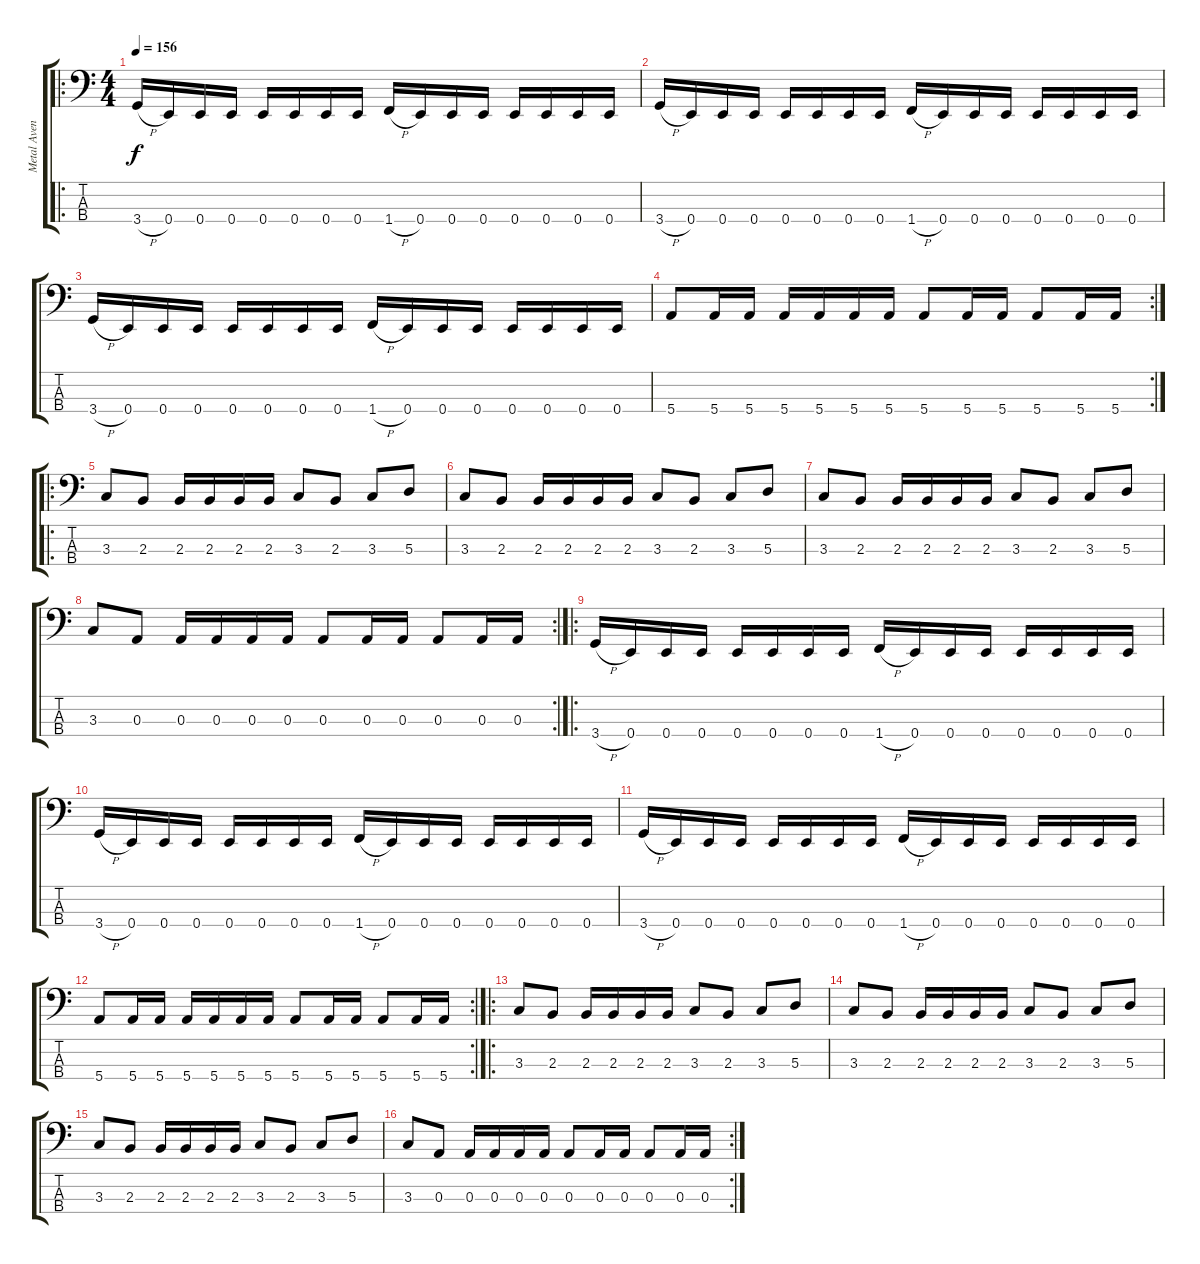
\track ("Metal Avenger" "Metal Aven") {instrument electricbasspick}
\staff {score tabs}
\tuning (G2 D2 A1 E1) {hide}
\ro
\ts (4 4)
\tempo 156
\clef f4
\ks c
3.4{h}.16{dy f} 0.4.16 0.4.16 0.4.16 0.4.16 0.4.16 0.4.16 0.4.16 1.4{h}.16 0.4.16 0.4.16 0.4.16 0.4.16 0.4.16 0.4.16 0.4.16 |
3.4{h}.16 0.4.16 0.4.16 0.4.16 0.4.16 0.4.16 0.4.16 0.4.16 1.4{h}.16 0.4.16 0.4.16 0.4.16 0.4.16 0.4.16 0.4.16 0.4.16 |
3.4{h}.16 0.4.16 0.4.16 0.4.16 0.4.16 0.4.16 0.4.16 0.4.16 1.4{h}.16 0.4.16 0.4.16 0.4.16 0.4.16 0.4.16 0.4.16 0.4.16 |
\rc 2
5.4.8 5.4.16 5.4.16 5.4.16 5.4.16 5.4.16 5.4.16 5.4.8 5.4.16 5.4.16 5.4.8 5.4.16 5.4.16 |
\ro
3.3.8 2.3.8 2.3.16 2.3.16 2.3.16 2.3.16 3.3.8 2.3.8 3.3.8 5.3.8 |
3.3.8 2.3.8 2.3.16 2.3.16 2.3.16 2.3.16 3.3.8 2.3.8 3.3.8 5.3.8 |
3.3.8 2.3.8 2.3.16 2.3.16 2.3.16 2.3.16 3.3.8 2.3.8 3.3.8 5.3.8 |
\rc 2
3.3.8 0.3.8 0.3.16 0.3.16 0.3.16 0.3.16 0.3.8 0.3.16 0.3.16 0.3.8 0.3.16 0.3.16 |
\ro
3.4{h}.16 0.4.16 0.4.16 0.4.16 0.4.16 0.4.16 0.4.16 0.4.16 1.4{h}.16 0.4.16 0.4.16 0.4.16 0.4.16 0.4.16 0.4.16 0.4.16 |
3.4{h}.16 0.4.16 0.4.16 0.4.16 0.4.16 0.4.16 0.4.16 0.4.16 1.4{h}.16 0.4.16 0.4.16 0.4.16 0.4.16 0.4.16 0.4.16 0.4.16 |
3.4{h}.16 0.4.16 0.4.16 0.4.16 0.4.16 0.4.16 0.4.16 0.4.16 1.4{h}.16 0.4.16 0.4.16 0.4.16 0.4.16 0.4.16 0.4.16 0.4.16 |
\rc 2
5.4.8 5.4.16 5.4.16 5.4.16 5.4.16 5.4.16 5.4.16 5.4.8 5.4.16 5.4.16 5.4.8 5.4.16 5.4.16 |
\ro
3.3.8 2.3.8 2.3.16 2.3.16 2.3.16 2.3.16 3.3.8 2.3.8 3.3.8 5.3.8 |
3.3.8 2.3.8 2.3.16 2.3.16 2.3.16 2.3.16 3.3.8 2.3.8 3.3.8 5.3.8 |
3.3.8 2.3.8 2.3.16 2.3.16 2.3.16 2.3.16 3.3.8 2.3.8 3.3.8 5.3.8 |
\rc 2
3.3.8 0.3.8 0.3.16 0.3.16 0.3.16 0.3.16 0.3.8 0.3.16 0.3.16 0.3.8 0.3.16 0.3.16
